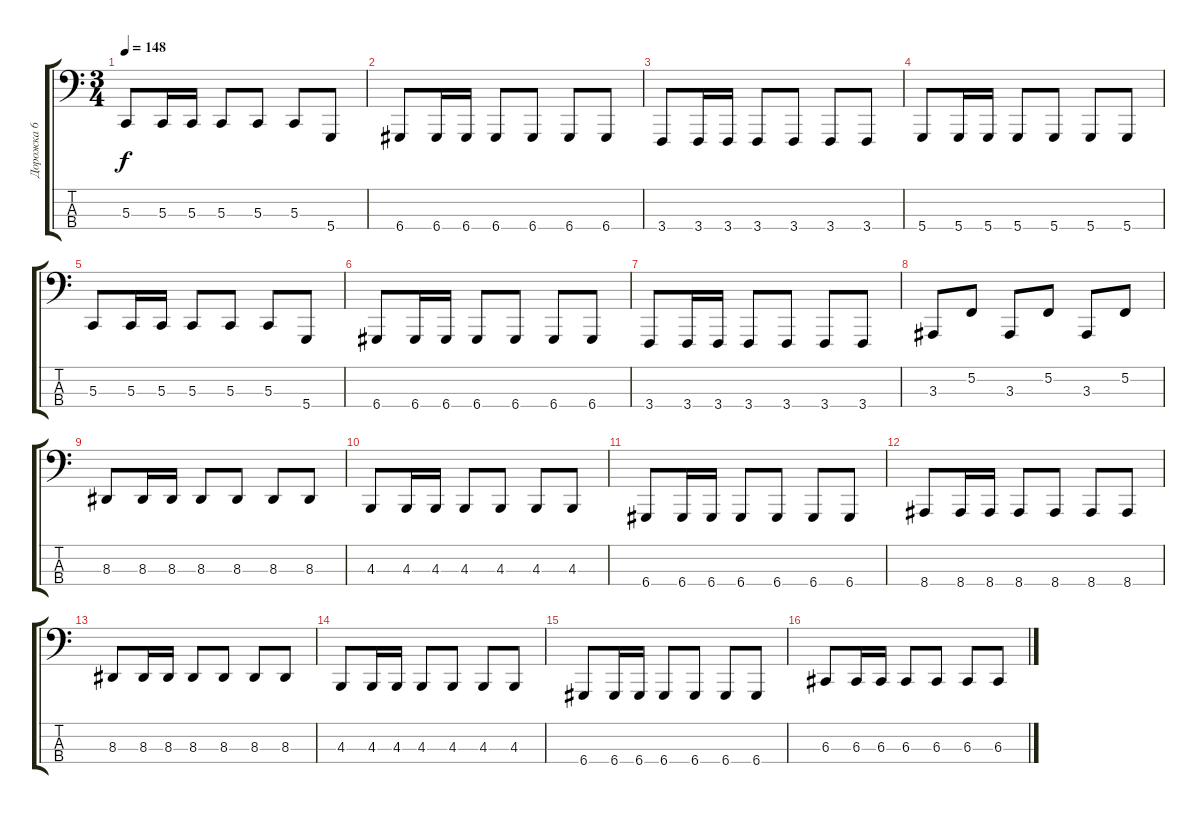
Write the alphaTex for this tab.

\track ("Дорожка 6" "Дорожка 6") {instrument lead8bassandlead}
\staff {score tabs}
\tuning (F2 C2 G1 D1) {hide}
\ts (3 4)
\tempo 148
\clef f4
\ks c
5.3.8{dy f} 5.3.16 5.3.16 5.3.8 5.3.8 5.3.8 5.4.8 |
6.4.8 6.4.16 6.4.16 6.4.8 6.4.8 6.4.8 6.4.8 |
3.4.8 3.4.16 3.4.16 3.4.8 3.4.8 3.4.8 3.4.8 |
5.4.8 5.4.16 5.4.16 5.4.8 5.4.8 5.4.8 5.4.8 |
5.3.8 5.3.16 5.3.16 5.3.8 5.3.8 5.3.8 5.4.8 |
6.4.8 6.4.16 6.4.16 6.4.8 6.4.8 6.4.8 6.4.8 |
3.4.8 3.4.16 3.4.16 3.4.8 3.4.8 3.4.8 3.4.8 |
3.3.8 5.2.8 3.3.8 5.2.8 3.3.8 5.2.8 |
8.3.8 8.3.16 8.3.16 8.3.8 8.3.8 8.3.8 8.3.8 |
4.3.8 4.3.16 4.3.16 4.3.8 4.3.8 4.3.8 4.3.8 |
6.4.8 6.4.16 6.4.16 6.4.8 6.4.8 6.4.8 6.4.8 |
8.4.8 8.4.16 8.4.16 8.4.8 8.4.8 8.4.8 8.4.8 |
8.3.8 8.3.16 8.3.16 8.3.8 8.3.8 8.3.8 8.3.8 |
4.3.8 4.3.16 4.3.16 4.3.8 4.3.8 4.3.8 4.3.8 |
6.4.8 6.4.16 6.4.16 6.4.8 6.4.8 6.4.8 6.4.8 |
6.3.8 6.3.16 6.3.16 6.3.8 6.3.8 6.3.8 6.3.8
